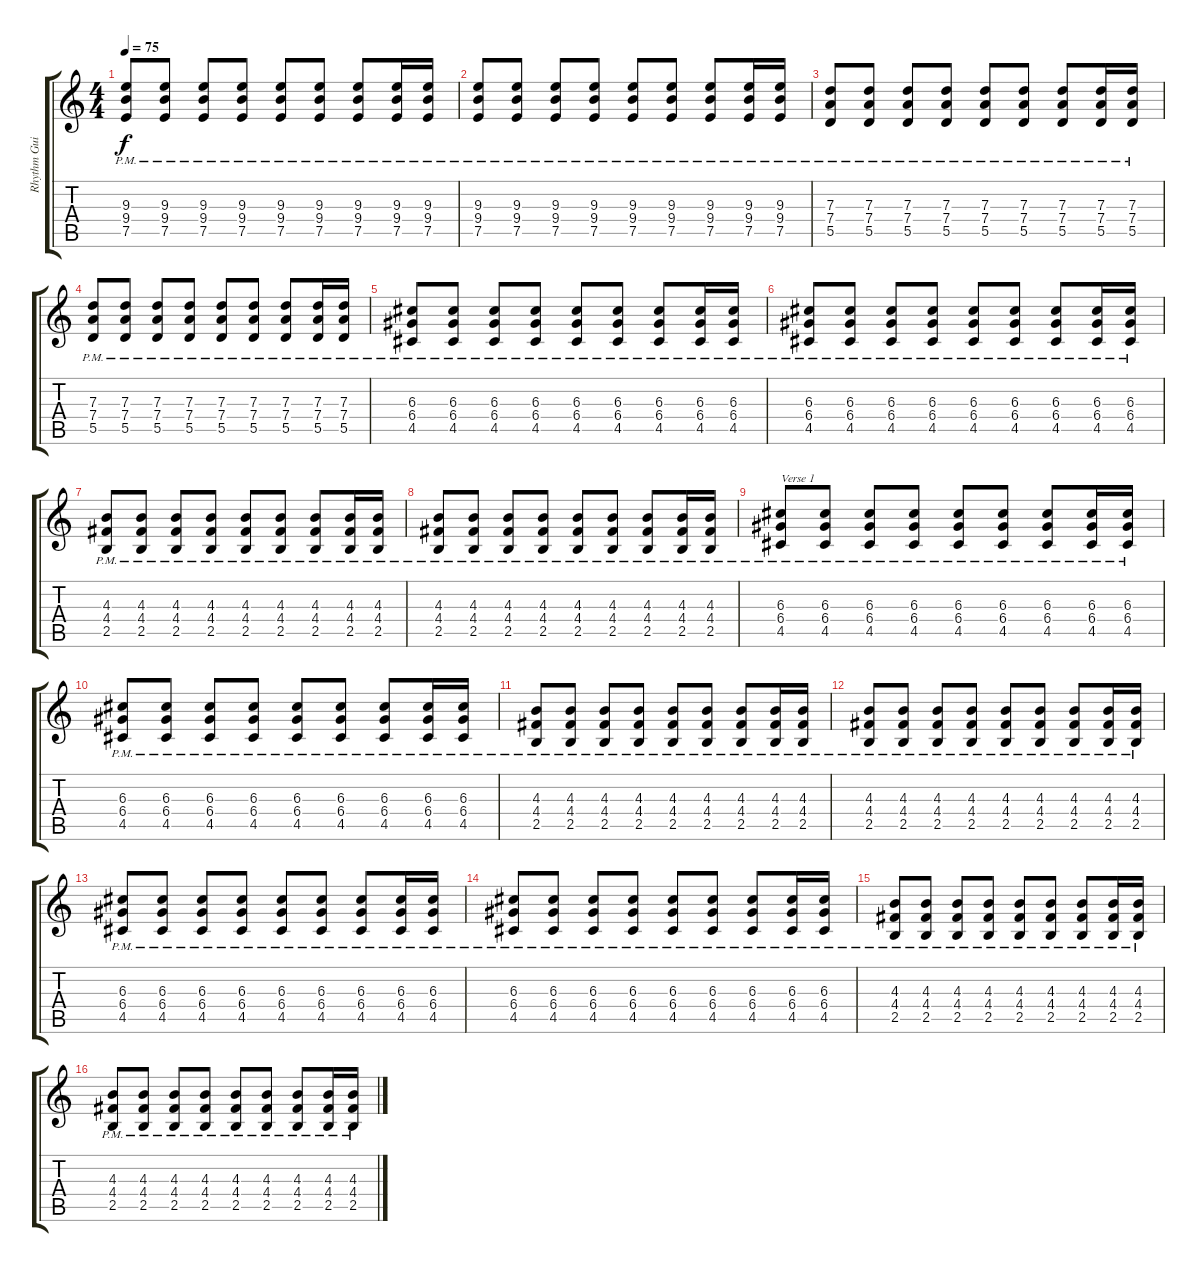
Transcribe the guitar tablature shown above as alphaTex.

\track ("Rhythm Guitar" "Rhythm Gui") {instrument distortionguitar}
\staff {score tabs}
\tuning (E4 B3 G3 D3 A2 D2) {hide}
\ts (4 4)
\tempo 75
\clef g2
\ks c
(9.3{pm} 9.4{pm} 7.5{pm}).8{dy f} (9.3{pm} 9.4{pm} 7.5{pm}).8 (9.3{pm} 9.4{pm} 7.5{pm}).8 (9.3{pm} 9.4{pm} 7.5{pm}).8 (9.3{pm} 9.4{pm} 7.5{pm}).8 (9.3{pm} 9.4{pm} 7.5{pm}).8 (9.3{pm} 9.4{pm} 7.5{pm}).8 (9.3{pm} 9.4{pm} 7.5{pm}).16 (9.3{pm} 9.4{pm} 7.5{pm}).16 |
(9.3{pm} 9.4{pm} 7.5{pm}).8 (9.3{pm} 9.4{pm} 7.5{pm}).8 (9.3{pm} 9.4{pm} 7.5{pm}).8 (9.3{pm} 9.4{pm} 7.5{pm}).8 (9.3{pm} 9.4{pm} 7.5{pm}).8 (9.3{pm} 9.4{pm} 7.5{pm}).8 (9.3{pm} 9.4{pm} 7.5{pm}).8 (9.3{pm} 9.4{pm} 7.5{pm}).16 (9.3{pm} 9.4{pm} 7.5{pm}).16 |
(7.3{pm} 7.4{pm} 5.5{pm}).8 (7.3{pm} 7.4{pm} 5.5{pm}).8 (7.3{pm} 7.4{pm} 5.5{pm}).8 (7.3{pm} 7.4{pm} 5.5{pm}).8 (7.3{pm} 7.4{pm} 5.5{pm}).8 (7.3{pm} 7.4{pm} 5.5{pm}).8 (7.3{pm} 7.4{pm} 5.5{pm}).8 (7.3{pm} 7.4{pm} 5.5{pm}).16 (7.3{pm} 7.4{pm} 5.5{pm}).16 |
(7.3{pm} 7.4{pm} 5.5{pm}).8 (7.3{pm} 7.4{pm} 5.5{pm}).8 (7.3{pm} 7.4{pm} 5.5{pm}).8 (7.3{pm} 7.4{pm} 5.5{pm}).8 (7.3{pm} 7.4{pm} 5.5{pm}).8 (7.3{pm} 7.4{pm} 5.5{pm}).8 (7.3{pm} 7.4{pm} 5.5{pm}).8 (7.3{pm} 7.4{pm} 5.5{pm}).16 (7.3{pm} 7.4{pm} 5.5{pm}).16 |
(6.3{pm} 6.4{pm} 4.5{pm}).8 (6.3{pm} 6.4{pm} 4.5{pm}).8 (6.3{pm} 6.4{pm} 4.5{pm}).8 (6.3{pm} 6.4{pm} 4.5{pm}).8 (6.3{pm} 6.4{pm} 4.5{pm}).8 (6.3{pm} 6.4{pm} 4.5{pm}).8 (6.3{pm} 6.4{pm} 4.5{pm}).8 (6.3{pm} 6.4{pm} 4.5{pm}).16 (6.3{pm} 6.4{pm} 4.5{pm}).16 |
(6.3{pm} 6.4{pm} 4.5{pm}).8 (6.3{pm} 6.4{pm} 4.5{pm}).8 (6.3{pm} 6.4{pm} 4.5{pm}).8 (6.3{pm} 6.4{pm} 4.5{pm}).8 (6.3{pm} 6.4{pm} 4.5{pm}).8 (6.3{pm} 6.4{pm} 4.5{pm}).8 (6.3{pm} 6.4{pm} 4.5{pm}).8 (6.3{pm} 6.4{pm} 4.5{pm}).16 (6.3{pm} 6.4{pm} 4.5{pm}).16 |
(4.3{pm} 4.4{pm} 2.5{pm}).8 (4.3{pm} 4.4{pm} 2.5{pm}).8 (4.3{pm} 4.4{pm} 2.5{pm}).8 (4.3{pm} 4.4{pm} 2.5{pm}).8 (4.3{pm} 4.4{pm} 2.5{pm}).8 (4.3{pm} 4.4{pm} 2.5{pm}).8 (4.3{pm} 4.4{pm} 2.5{pm}).8 (4.3{pm} 4.4{pm} 2.5{pm}).16 (4.3{pm} 4.4{pm} 2.5{pm}).16 |
(4.3{pm} 4.4{pm} 2.5{pm}).8 (4.3{pm} 4.4{pm} 2.5{pm}).8 (4.3{pm} 4.4{pm} 2.5{pm}).8 (4.3{pm} 4.4{pm} 2.5{pm}).8 (4.3{pm} 4.4{pm} 2.5{pm}).8 (4.3{pm} 4.4{pm} 2.5{pm}).8 (4.3{pm} 4.4{pm} 2.5{pm}).8 (4.3{pm} 4.4{pm} 2.5{pm}).16 (4.3{pm} 4.4{pm} 2.5{pm}).16 |
(6.3{pm} 6.4{pm} 4.5{pm}).8{txt "Verse 1"} (6.3{pm} 6.4{pm} 4.5{pm}).8 (6.3{pm} 6.4{pm} 4.5{pm}).8 (6.3{pm} 6.4{pm} 4.5{pm}).8 (6.3{pm} 6.4{pm} 4.5{pm}).8 (6.3{pm} 6.4{pm} 4.5{pm}).8 (6.3{pm} 6.4{pm} 4.5{pm}).8 (6.3{pm} 6.4{pm} 4.5{pm}).16 (6.3{pm} 6.4{pm} 4.5{pm}).16 |
(6.3{pm} 6.4{pm} 4.5{pm}).8 (6.3{pm} 6.4{pm} 4.5{pm}).8 (6.3{pm} 6.4{pm} 4.5{pm}).8 (6.3{pm} 6.4{pm} 4.5{pm}).8 (6.3{pm} 6.4{pm} 4.5{pm}).8 (6.3{pm} 6.4{pm} 4.5{pm}).8 (6.3{pm} 6.4{pm} 4.5{pm}).8 (6.3{pm} 6.4{pm} 4.5{pm}).16 (6.3{pm} 6.4{pm} 4.5{pm}).16 |
(4.3{pm} 4.4{pm} 2.5{pm}).8 (4.3{pm} 4.4{pm} 2.5{pm}).8 (4.3{pm} 4.4{pm} 2.5{pm}).8 (4.3{pm} 4.4{pm} 2.5{pm}).8 (4.3{pm} 4.4{pm} 2.5{pm}).8 (4.3{pm} 4.4{pm} 2.5{pm}).8 (4.3{pm} 4.4{pm} 2.5{pm}).8 (4.3{pm} 4.4{pm} 2.5{pm}).16 (4.3{pm} 4.4{pm} 2.5{pm}).16 |
(4.3{pm} 4.4{pm} 2.5{pm}).8 (4.3{pm} 4.4{pm} 2.5{pm}).8 (4.3{pm} 4.4{pm} 2.5{pm}).8 (4.3{pm} 4.4{pm} 2.5{pm}).8 (4.3{pm} 4.4{pm} 2.5{pm}).8 (4.3{pm} 4.4{pm} 2.5{pm}).8 (4.3{pm} 4.4{pm} 2.5{pm}).8 (4.3{pm} 4.4{pm} 2.5{pm}).16 (4.3{pm} 4.4{pm} 2.5{pm}).16 |
(6.3{pm} 6.4{pm} 4.5{pm}).8 (6.3{pm} 6.4{pm} 4.5{pm}).8 (6.3{pm} 6.4{pm} 4.5{pm}).8 (6.3{pm} 6.4{pm} 4.5{pm}).8 (6.3{pm} 6.4{pm} 4.5{pm}).8 (6.3{pm} 6.4{pm} 4.5{pm}).8 (6.3{pm} 6.4{pm} 4.5{pm}).8 (6.3{pm} 6.4{pm} 4.5{pm}).16 (6.3{pm} 6.4{pm} 4.5{pm}).16 |
(6.3{pm} 6.4{pm} 4.5{pm}).8 (6.3{pm} 6.4{pm} 4.5{pm}).8 (6.3{pm} 6.4{pm} 4.5{pm}).8 (6.3{pm} 6.4{pm} 4.5{pm}).8 (6.3{pm} 6.4{pm} 4.5{pm}).8 (6.3{pm} 6.4{pm} 4.5{pm}).8 (6.3{pm} 6.4{pm} 4.5{pm}).8 (6.3{pm} 6.4{pm} 4.5{pm}).16 (6.3{pm} 6.4{pm} 4.5{pm}).16 |
(4.3{pm} 4.4{pm} 2.5{pm}).8 (4.3{pm} 4.4{pm} 2.5{pm}).8 (4.3{pm} 4.4{pm} 2.5{pm}).8 (4.3{pm} 4.4{pm} 2.5{pm}).8 (4.3{pm} 4.4{pm} 2.5{pm}).8 (4.3{pm} 4.4{pm} 2.5{pm}).8 (4.3{pm} 4.4{pm} 2.5{pm}).8 (4.3{pm} 4.4{pm} 2.5{pm}).16 (4.3{pm} 4.4{pm} 2.5{pm}).16 |
(4.3{pm} 4.4{pm} 2.5{pm}).8 (4.3{pm} 4.4{pm} 2.5{pm}).8 (4.3{pm} 4.4{pm} 2.5{pm}).8 (4.3{pm} 4.4{pm} 2.5{pm}).8 (4.3{pm} 4.4{pm} 2.5{pm}).8 (4.3{pm} 4.4{pm} 2.5{pm}).8 (4.3{pm} 4.4{pm} 2.5{pm}).8 (4.3{pm} 4.4{pm} 2.5{pm}).16 (4.3{pm} 4.4{pm} 2.5{pm}).16
